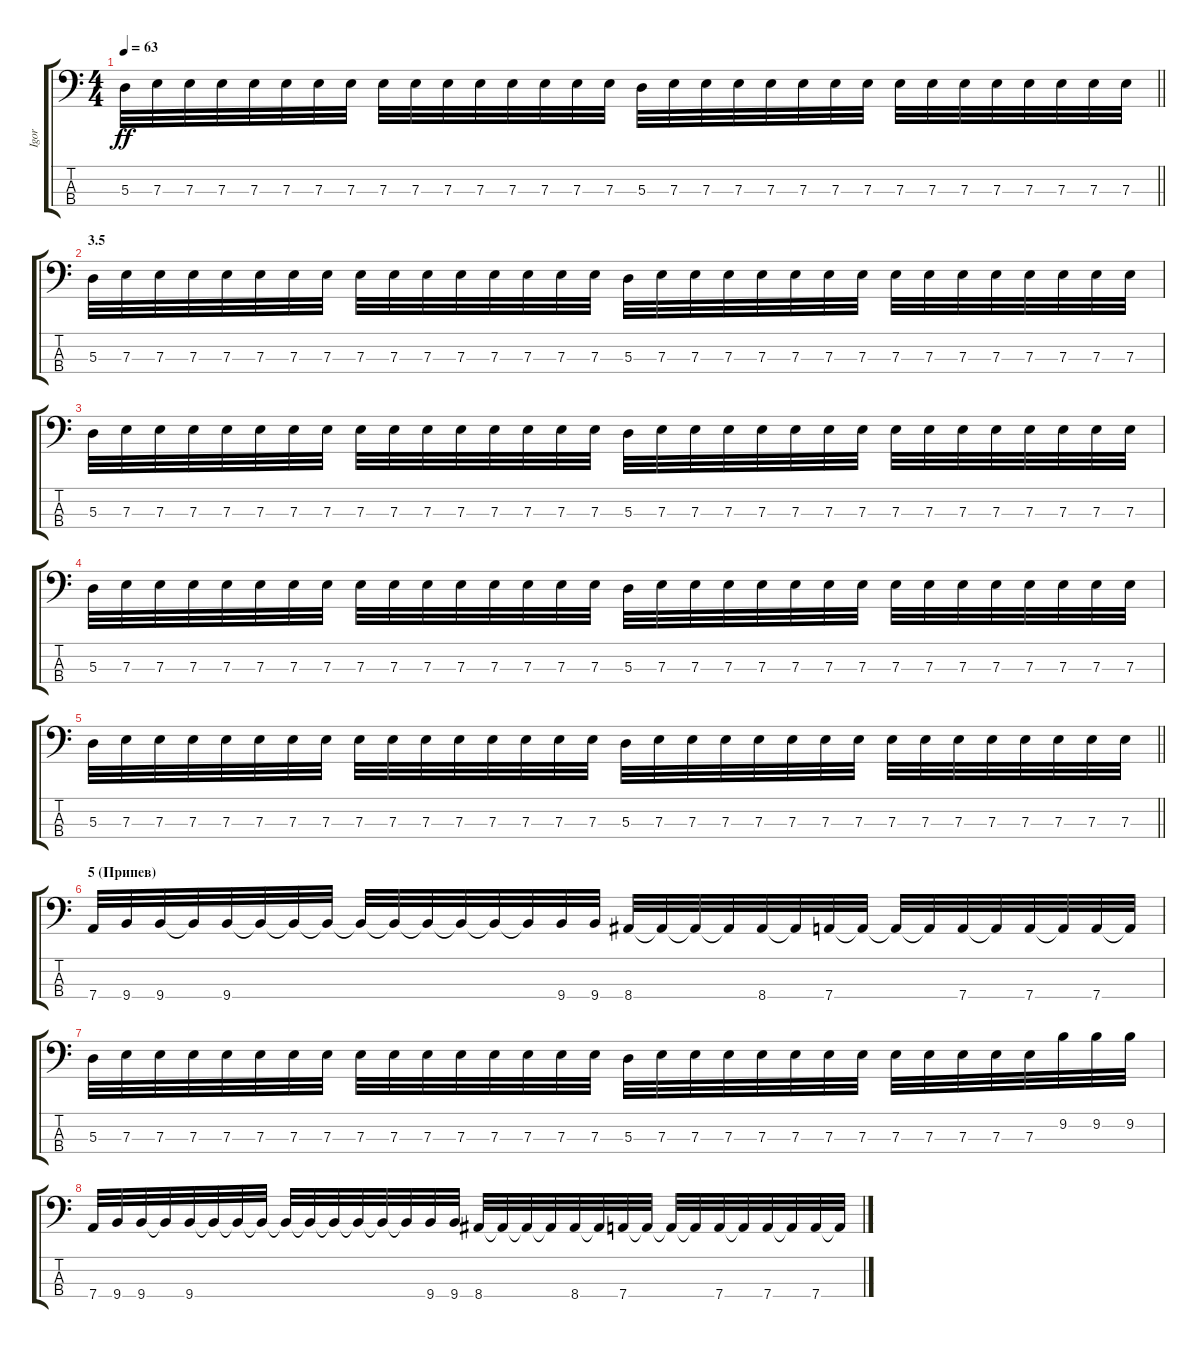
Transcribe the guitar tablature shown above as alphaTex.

\track ("Igor" "Igor") {instrument synthbass2}
\staff {score tabs}
\tuning (G2 D2 A1 D1) {hide}
\ts (4 4)
\tempo 63
\clef f4
\barLineRight lightlight
\ks c
5.3.32{dy ff} 7.3.32 7.3.32 7.3.32 7.3.32 7.3.32 7.3.32 7.3.32 7.3.32 7.3.32 7.3.32 7.3.32 7.3.32 7.3.32 7.3.32 7.3.32 5.3.32 7.3.32 7.3.32 7.3.32 7.3.32 7.3.32 7.3.32 7.3.32 7.3.32 7.3.32 7.3.32 7.3.32 7.3.32 7.3.32 7.3.32 7.3.32 |
\section ("" "3.5")
5.3.32 7.3.32 7.3.32 7.3.32 7.3.32 7.3.32 7.3.32 7.3.32 7.3.32 7.3.32 7.3.32 7.3.32 7.3.32 7.3.32 7.3.32 7.3.32 5.3.32 7.3.32 7.3.32 7.3.32 7.3.32 7.3.32 7.3.32 7.3.32 7.3.32 7.3.32 7.3.32 7.3.32 7.3.32 7.3.32 7.3.32 7.3.32 |
5.3.32 7.3.32 7.3.32 7.3.32 7.3.32 7.3.32 7.3.32 7.3.32 7.3.32 7.3.32 7.3.32 7.3.32 7.3.32 7.3.32 7.3.32 7.3.32 5.3.32 7.3.32 7.3.32 7.3.32 7.3.32 7.3.32 7.3.32 7.3.32 7.3.32 7.3.32 7.3.32 7.3.32 7.3.32 7.3.32 7.3.32 7.3.32 |
5.3.32 7.3.32 7.3.32 7.3.32 7.3.32 7.3.32 7.3.32 7.3.32 7.3.32 7.3.32 7.3.32 7.3.32 7.3.32 7.3.32 7.3.32 7.3.32 5.3.32 7.3.32 7.3.32 7.3.32 7.3.32 7.3.32 7.3.32 7.3.32 7.3.32 7.3.32 7.3.32 7.3.32 7.3.32 7.3.32 7.3.32 7.3.32 |
\barLineRight lightlight
5.3.32 7.3.32 7.3.32 7.3.32 7.3.32 7.3.32 7.3.32 7.3.32 7.3.32 7.3.32 7.3.32 7.3.32 7.3.32 7.3.32 7.3.32 7.3.32 5.3.32 7.3.32 7.3.32 7.3.32 7.3.32 7.3.32 7.3.32 7.3.32 7.3.32 7.3.32 7.3.32 7.3.32 7.3.32 7.3.32 7.3.32 7.3.32 |
\section ("" "5 (Припев)")
7.4.32 9.4.32 9.4.32 9.4{t}.32 9.4.32 9.4{t}.32 9.4{t}.32 9.4{t}.32 9.4{t}.32 9.4{t}.32 9.4{t}.32 9.4{t}.32 9.4{t}.32 9.4{t}.32 9.4.32 9.4.32 8.4.32 8.4{t}.32 8.4{t}.32 8.4{t}.32 8.4.32 8.4{t}.32 7.4.32 7.4{t}.32 7.4{t}.32 7.4{t}.32 7.4.32 7.4{t}.32 7.4.32 7.4{t}.32 7.4.32 7.4{t}.32 |
5.3.32 7.3.32 7.3.32 7.3.32 7.3.32 7.3.32 7.3.32 7.3.32 7.3.32 7.3.32 7.3.32 7.3.32 7.3.32 7.3.32 7.3.32 7.3.32 5.3.32 7.3.32 7.3.32 7.3.32 7.3.32 7.3.32 7.3.32 7.3.32 7.3.32 7.3.32 7.3.32 7.3.32 7.3.32 9.2.32 9.2.32 9.2.32 |
7.4.32 9.4.32 9.4.32 9.4{t}.32 9.4.32 9.4{t}.32 9.4{t}.32 9.4{t}.32 9.4{t}.32 9.4{t}.32 9.4{t}.32 9.4{t}.32 9.4{t}.32 9.4{t}.32 9.4.32 9.4.32 8.4.32 8.4{t}.32 8.4{t}.32 8.4{t}.32 8.4.32 8.4{t}.32 7.4.32 7.4{t}.32 7.4{t}.32 7.4{t}.32 7.4.32 7.4{t}.32 7.4.32 7.4{t}.32 7.4.32 7.4{t}.32
